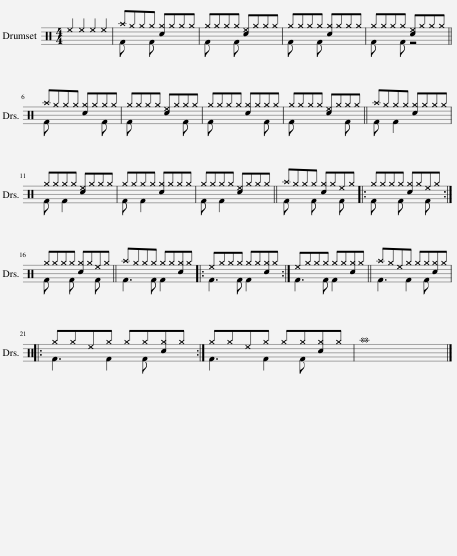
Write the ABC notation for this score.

X:1
%%score ( 1 2 )
L:1/8
M:4/4
I:linebreak $
K:C
V:1 perc
K:none
V:2 perc
K:none
V:1
 ^e2 ^e2 ^e2 ^e2 | ^a^g^g^g [c^g]^g^g^g | ^g^g^g^g [c^e]^g^g^g | ^g^g^g^g [c^g]^g^g^g | ^g^g^g^g [c^e]^g^g^g ||$ %5
 ^a^g^g^g [c^g]^g^g^g | ^g^g^g^g [c^e]^g^g^g | ^g^g^g^g [c^g]^g^g^g | ^g^g^g^g [c^e]^g^g^g || ^a^g^g^g [c^g]^g^g^g |$ %10
 ^g^g^g^g [c^e]^g^g^g | ^g^g^g^g [c^g]^g^g^g | ^g^g^g^g [c^e]^g^g^g || ^a^g^g^g [c^g]^g^e^g |: ^g^g^g^g [c^g]^g^e^g :|$ %15
 ^g^g^g^g [c^g]^g^e^g || ^a^g^g^g ^g^g[c^g]^g |: ^e^g^g^g ^g^g[c^g]^g :| ^e^g^g^g ^g^g[c^g]^g || ^a^g^e^g ^g^g[c^g]^g |:$ %20
 ^g^g^e^g ^g^g[c^g]^g :| ^g^g^e^g ^g^g[c^g]^g | ^a8 |] %23
V:2
 x8 | F x2 F x4 | F x2 F x4 | F x2 F x4 | F x2 F z4 ||$ %5
 F x5 F x | F x5 F x | F x5 F x | F x5 F x || F x F2 x4 |$ %10
 F x F2 x4 | F x F2 x4 | F x F2 x4 || F x2 F x2 F x |: F x2 F x2 F x :|$ %15
 F x2 F x2 F x || F3 F F2 x2 |: F3 F F2 x2 :| F3 F F2 x2 || F3 F2 F x2 |:$ %20
 F3 F2 F x2 :| F3 F2 F x2 | x8 |] %23
